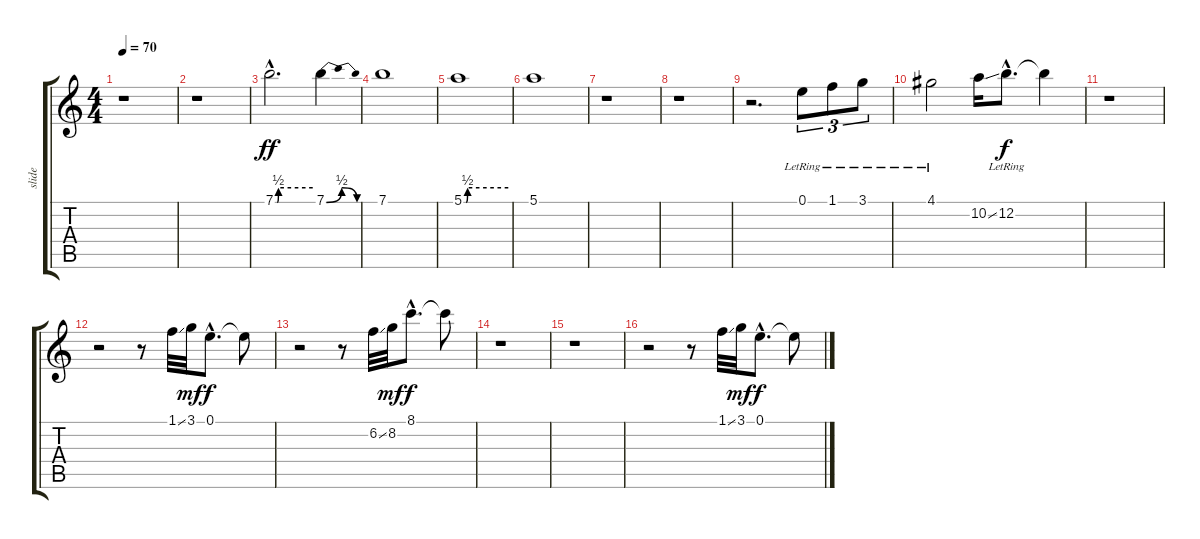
\track ("slide" "slide") {instrument acousticguitarsteel}
\staff {score tabs}
\tuning (E4 B3 G3 D3 A2 E2) {hide}
\ts (4 4)
\tempo 70
\clef g2
\ks c
r.1{dy mp} |
r.1 |
7.1{be (custom 0 0 3 0 5 2 60 2) hac}.2{d dy ff instrument acousticguitarsteel} 7.1{be (bendrelease 0 0 20 2 40 2 60 0)}.4 |
7.1.1 |
5.1{be (custom 0 0 3 0 5 2 60 2)}.1 |
5.1.1 |
r.1 |
r.1 |
r.2{d} 0.1{lr}.8{tu (3 2)} 1.1{lr}.8{tu (3 2)} 3.1{lr}.8{tu (3 2)} |
4.1{lr}.2 10.2{ss}.16 12.2{hac lr}.8{d dy f} 12.2{t}.4 |
r.1 |
r.2 r.8 1.1{ss}.32 3.1.32{dy mf} 0.1{hac}.8{d dy f} 0.1{t}.8 |
r.2 r.8 6.2{ss}.32 8.2.32{dy mf} 8.1{hac}.8{d dy f} 8.1{t}.8 |
r.1 |
r.1 |
r.2 r.8 1.1{ss}.32 3.1.32{dy mf} 0.1{hac}.8{d dy f} 0.1{t}.8
